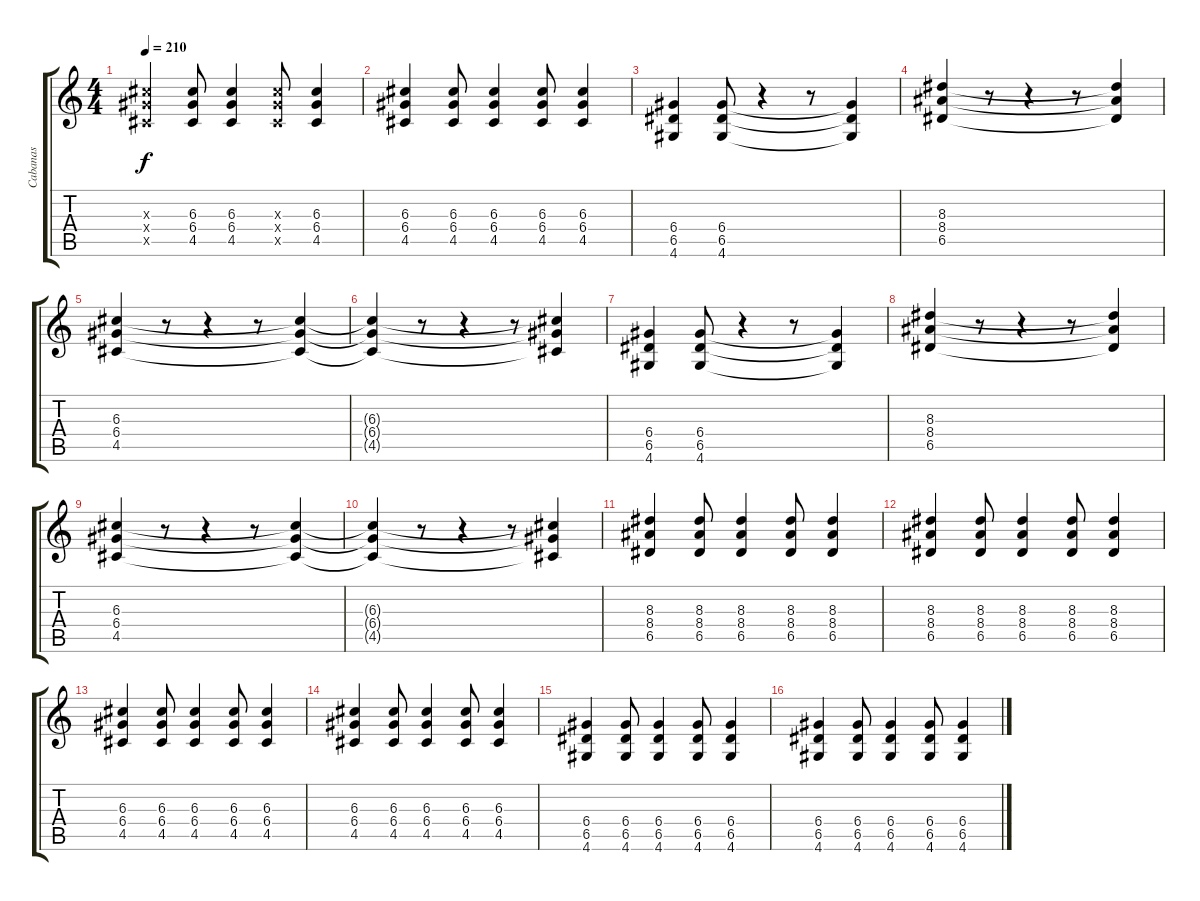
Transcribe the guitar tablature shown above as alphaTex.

\track ("Cabanas" "Cabanas") {instrument overdrivenguitar}
\staff {score tabs}
\tuning (E4 B3 G3 D3 A2 E2) {hide}
\ts (4 4)
\tempo 210
\clef g2
\ks c
(6.3{x} 6.4{x} 4.5{x}).4{dy f} (6.3 6.4 4.5).8 (6.3 6.4 4.5).4 (6.3{x} 6.4{x} 4.5{x}).8 (6.3 6.4 4.5).4 |
(6.3 6.4 4.5).4 (6.3 6.4 4.5).8 (6.3 6.4 4.5).4 (6.3 6.4 4.5).8 (6.3 6.4 4.5).4 |
(6.4 6.5 4.6).4 (6.4 6.5 4.6).8 r.4 r.8 (6.4{t} 6.5{t} 4.6{t}).4 |
(8.3 8.4 6.5).4 r.8 r.4 r.8 (8.3{t} 8.4{t} 6.5{t}).4 |
(6.3 6.4 4.5).4 r.8 r.4 r.8 (6.3{t} 6.4{t} 4.5{t}).4 |
(6.3{t} 6.4{t} 4.5{t}).4 r.8 r.4 r.8 (6.3{t} 6.4{t} 4.5{t}).4 |
(6.4 6.5 4.6).4 (6.4 6.5 4.6).8 r.4 r.8 (6.4{t} 6.5{t} 4.6{t}).4 |
(8.3 8.4 6.5).4 r.8 r.4 r.8 (8.3{t} 8.4{t} 6.5{t}).4 |
(6.3 6.4 4.5).4 r.8 r.4 r.8 (6.3{t} 6.4{t} 4.5{t}).4 |
(6.3{t} 6.4{t} 4.5{t}).4 r.8 r.4 r.8 (6.3{t} 6.4{t} 4.5{t}).4 |
(8.3 8.4 6.5).4 (8.3 8.4 6.5).8 (8.3 8.4 6.5).4 (8.3 8.4 6.5).8 (8.3 8.4 6.5).4 |
(8.3 8.4 6.5).4 (8.3 8.4 6.5).8 (8.3 8.4 6.5).4 (8.3 8.4 6.5).8 (8.3 8.4 6.5).4 |
(6.3 6.4 4.5).4 (6.3 6.4 4.5).8 (6.3 6.4 4.5).4 (6.3 6.4 4.5).8 (6.3 6.4 4.5).4 |
(6.3 6.4 4.5).4 (6.3 6.4 4.5).8 (6.3 6.4 4.5).4 (6.3 6.4 4.5).8 (6.3 6.4 4.5).4 |
(6.4 6.5 4.6).4 (6.4 6.5 4.6).8 (6.4 6.5 4.6).4 (6.4 6.5 4.6).8 (6.4 6.5 4.6).4 |
(6.4 6.5 4.6).4 (6.4 6.5 4.6).8 (6.4 6.5 4.6).4 (6.4 6.5 4.6).8 (6.4 6.5 4.6).4
